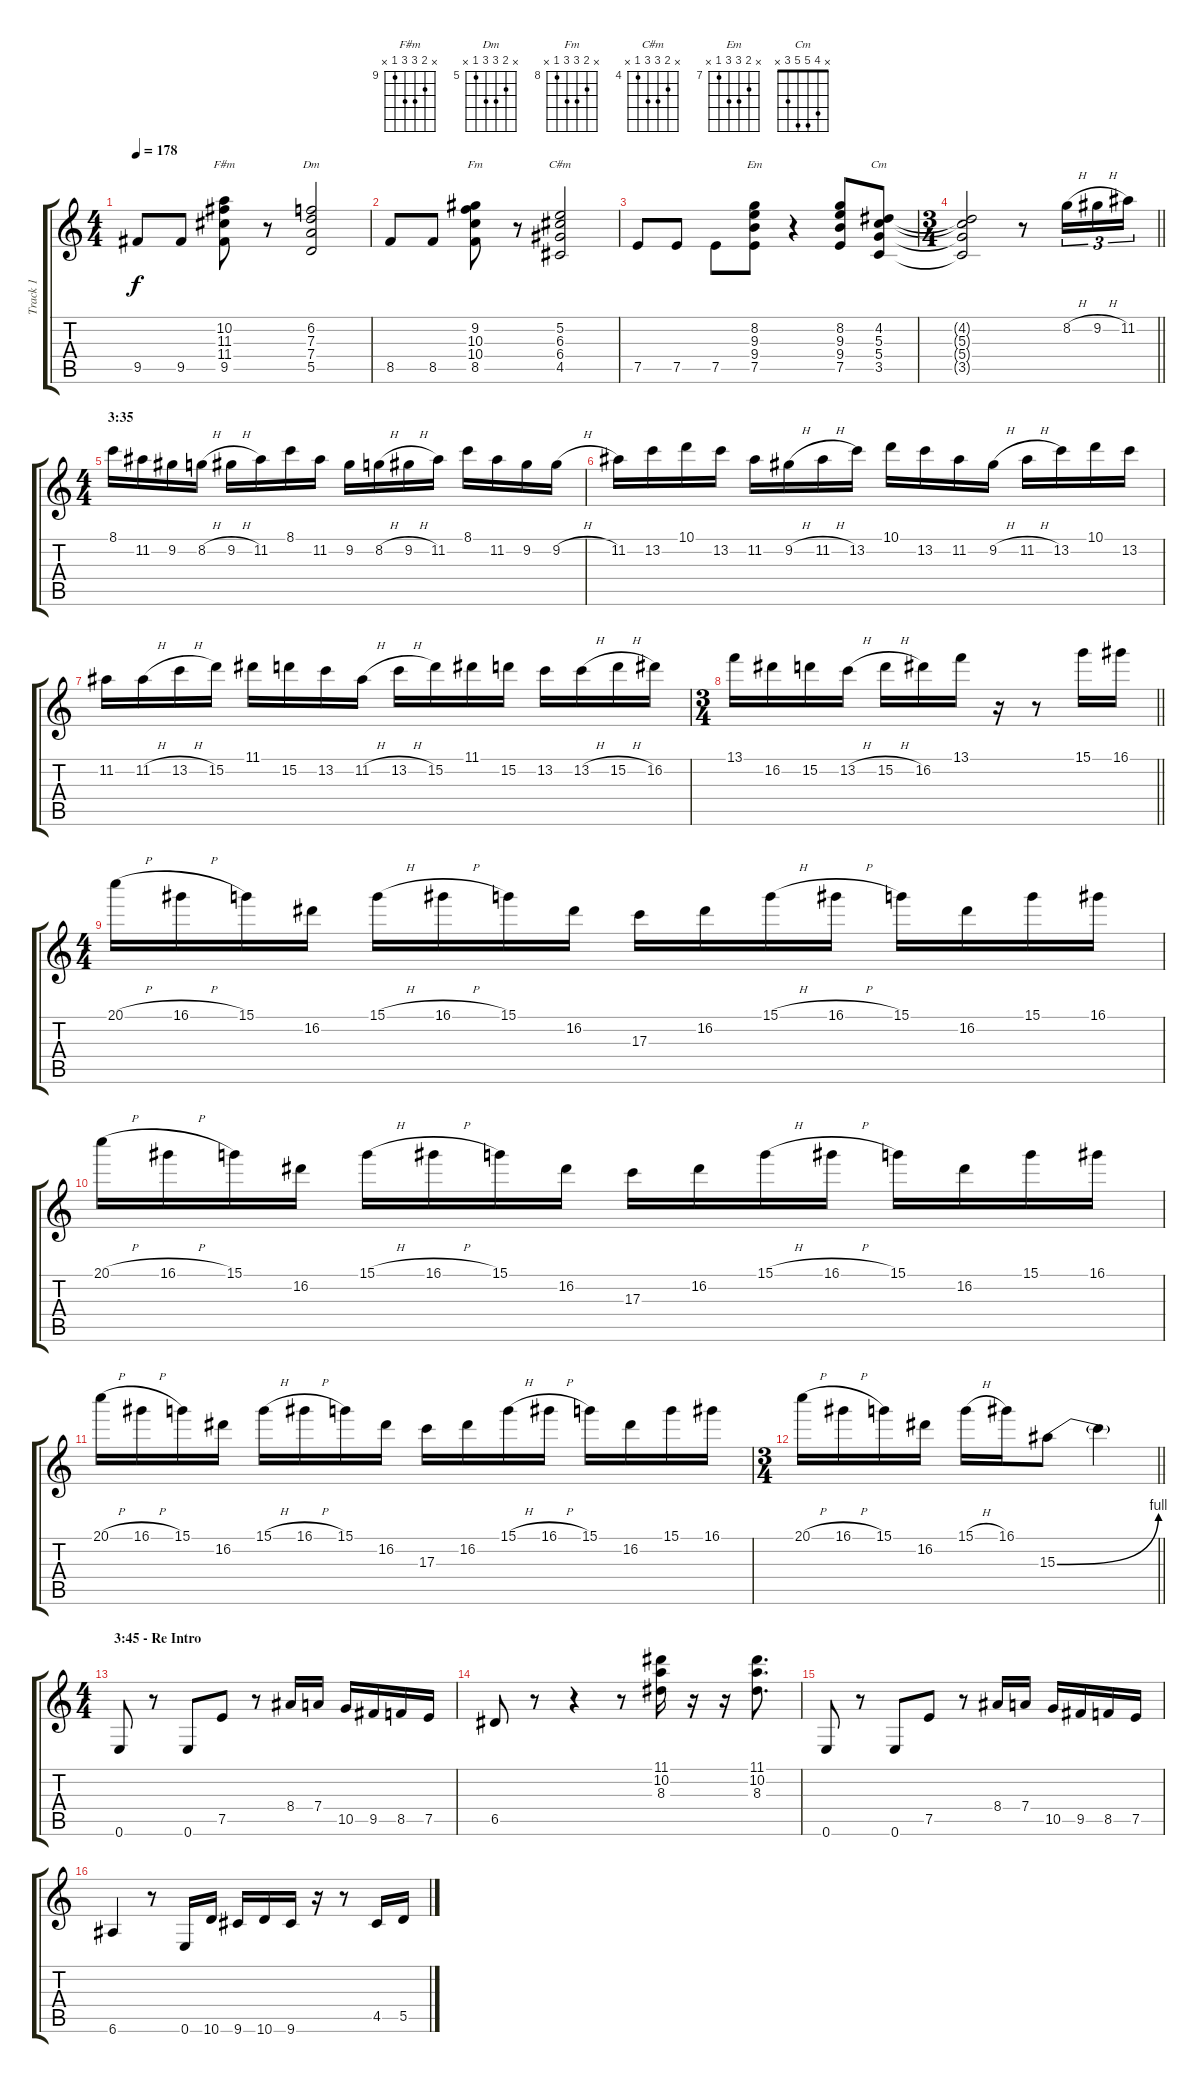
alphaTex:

\track ("Track 1" "Track 1") {instrument distortionguitar}
\staff {score tabs}
\tuning (E4 B3 G3 D3 A2 E2) {hide}
\chord ("F#m" x 10 11 11 9 x) {firstfret 9}
\chord ("Dm" x 6 7 7 5 x) {firstfret 5}
\chord ("Fm" x 9 10 10 8 x) {firstfret 8}
\chord ("C#m" x 5 6 6 4 x) {firstfret 4}
\chord ("Em" x 8 9 9 7 x) {firstfret 7}
\chord ("Cm" x 4 5 5 3 x)
\ts (4 4)
\tempo 178
\clef g2
\ks c
9.5.8{dy f instrument electricguitarjazz} 9.5.8 (10.2 11.3 11.4 9.5).8{ch "F#m"} r.8 (6.2 7.3 7.4 5.5).2{ch "Dm"} |
8.5.8 8.5.8 (9.2 10.3 10.4 8.5).8{ch "Fm"} r.8 (5.2 6.3 6.4 4.5).2{ch "C#m"} |
7.5.8 7.5.8 7.5.8 (8.2 9.3 9.4 7.5).8{ch "Em"} r.4 (8.2 9.3 9.4 7.5).8 (4.2 5.3 5.4 3.5).8{ch "Cm"} |
\ts (3 4)
\barLineRight lightlight
(4.2{t} 5.3{t} 5.4{t} 3.5{t}).2 r.8 8.2{h}.16{tu (3 2) instrument distortionguitar} 9.2{h}.16{tu (3 2)} 11.2.16{tu (3 2)} |
\ts (4 4)
\section ("" "3:35")
8.1.16 11.2.16 9.2.16 8.2{h}.16 9.2{h}.16 11.2.16 8.1.16 11.2.16 9.2.16 8.2{h}.16 9.2{h}.16 11.2.16 8.1.16 11.2.16 9.2.16 9.2{h}.16 |
11.2.16 13.2.16 10.1.16 13.2.16 11.2.16 9.2{h}.16 11.2{h}.16 13.2.16 10.1.16 13.2.16 11.2.16 9.2{h}.16 11.2{h}.16 13.2.16 10.1.16 13.2.16 |
11.2.16 11.2{h}.16 13.2{h}.16 15.2.16 11.1.16 15.2.16 13.2.16 11.2{h}.16 13.2{h}.16 15.2.16 11.1.16 15.2.16 13.2.16 13.2{h}.16 15.2{h}.16 16.2.16 |
\ts (3 4)
\barLineRight lightlight
13.1.16 16.2.16 15.2.16 13.2{h}.16 15.2{h}.16 16.2.16 13.1.16 r.16 r.8 15.1.16 16.1.16 |
\ts (4 4)
20.1{h}.16 16.1{h}.16 15.1.16 16.2.16 15.1{h}.16 16.1{h}.16 15.1.16 16.2.16 17.3.16 16.2.16 15.1{h}.16 16.1{h}.16 15.1.16 16.2.16 15.1.16 16.1.16 |
20.1{h}.16 16.1{h}.16 15.1.16 16.2.16 15.1{h}.16 16.1{h}.16 15.1.16 16.2.16 17.3.16 16.2.16 15.1{h}.16 16.1{h}.16 15.1.16 16.2.16 15.1.16 16.1.16 |
20.1{h}.16 16.1{h}.16 15.1.16 16.2.16 15.1{h}.16 16.1{h}.16 15.1.16 16.2.16 17.3.16 16.2.16 15.1{h}.16 16.1{h}.16 15.1.16 16.2.16 15.1.16 16.1.16 |
\ts (3 4)
\barLineRight lightlight
20.1{h}.16 16.1{h}.16 15.1.16 16.2.16 15.1{h}.16 16.1.16 15.3{be (bend 0 0 60 4)}.8 15.3{t}.4 |
\ts (4 4)
\section ("" "3:45 - Re Intro")
0.6.8 r.8 0.6.8 7.5.8 r.8 8.4.16 7.4.16 10.5.16 9.5.16 8.5.16 7.5.16 |
6.5.8 r.8 r.4 r.8 (11.1 10.2 8.3).16 r.16 r.16 (11.1 10.2 8.3).8{d} |
0.6.8 r.8 0.6.8 7.5.8 r.8 8.4.16 7.4.16 10.5.16 9.5.16 8.5.16 7.5.16 |
6.6.4 r.8 0.6.16 10.6.16 9.6.16 10.6.16 9.6.16 r.16 r.8 4.5.16 5.5.16
